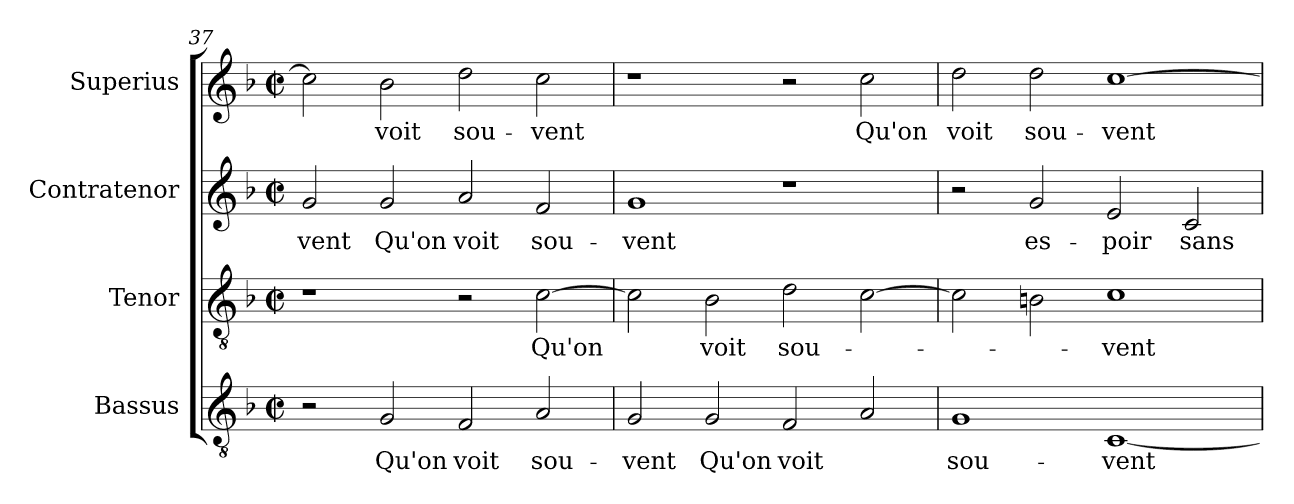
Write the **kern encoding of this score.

**kern	**text	**kern	**text	**kern	**text	**kern	**text
*part4	*part4	*part3	*part3	*part2	*part2	*part1	*part1
*staff4	*staff4	*staff3	*staff3	*staff2	*staff2	*staff1	*staff1
*I"Bassus	*	*I"Tenor	*	*I"Contratenor	*	*I"Superius	*
*	*	*I'T.	*	*	*	*I'S.	*
!!LO:LB:g=z
*clefGv2	*	*clefGv2	*	*clefG2	*	*clefG2	*
*k[b-]	*	*k[b-]	*	*k[b-]	*	*k[b-]	*
*F:	*	*F:	*	*F:	*	*F:	*
*M2/2	*	*M2/2	*	*M2/2	*	*M2/2	*
*met(c|)	*	*met(c|)	*	*met(c|)	*	*met(c|)	*
=37	=37	=37	=37	=37	=37	=37	=37
2r	.	1r	.	2g/	-vent	2cc\]	.
2G/	Qu'on	.	.	2g/	Qu'on	2b-\	voit
2F/	voit	2r	.	2a/	voit	2dd\	sou-
2A/	sou-	[2c\	Qu'on	2f/	sou-	2cc\	-vent
=38	=38	=38	=38	=38	=38	=38	=38
2G/	-vent	2c\]	.	1g/	-vent	1r	.
2G/	Qu'on	2B-\	voit	.	.	.	.
2F/	voit	2d\	sou-	1r	.	2r	.
2A/	.	[2c\	.	.	.	2cc\	Qu'on
=39	=39	=39	=39	=39	=39	=39	=39
1G/	sou-	2c\]	.	2r	.	2dd\	voit
.	.	2Bn\	.	2g/	es-	2dd\	sou-
[1C/	-vent	1c\	-vent	2e/	-poir	[1cc\	-vent
.	.	.	.	2c/	sans	.	.
=	=	=	=	=	=	=	=
*-	*-	*-	*-	*-	*-	*-	*-
